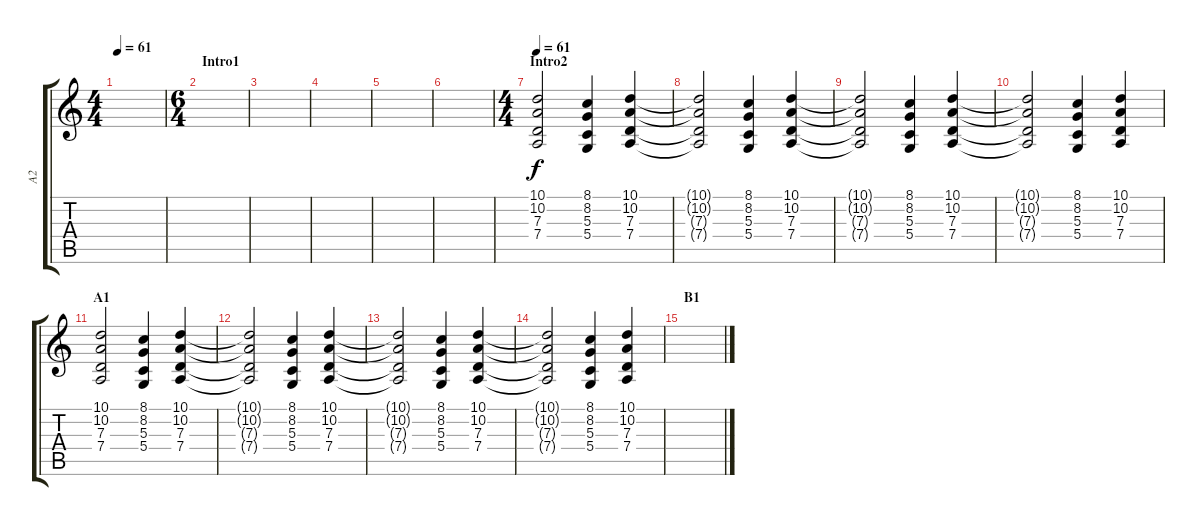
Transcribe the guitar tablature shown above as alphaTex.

\track ("A2" "A2") {instrument accordion}
\staff {score tabs}
\tuning (E4 B3 G3 D3 A2 E2) {hide}
\ts (4 4)
\tempo 61
\tempo 70
\tempo 61
\clef g2
\ks c
|
\ts (6 4)
\section ("" "Intro1")
|
|
|
|
|
\ts (4 4)
\section ("" "Intro2")
\tempo 61
(10.1 10.2 7.3 7.4).2 (8.1 8.2 5.3 5.4).4 (10.1 10.2 7.3 7.4).4 |
(10.1{t} 10.2{t} 7.3{t} 7.4{t}).2 (8.1 8.2 5.3 5.4).4 (10.1 10.2 7.3 7.4).4 |
(10.1{t} 10.2{t} 7.3{t} 7.4{t}).2 (8.1 8.2 5.3 5.4).4 (10.1 10.2 7.3 7.4).4 |
(10.1{t} 10.2{t} 7.3{t} 7.4{t}).2 (8.1 8.2 5.3 5.4).4 (10.1 10.2 7.3 7.4).4 |
\section ("" "A1")
(10.1 10.2 7.3 7.4).2 (8.1 8.2 5.3 5.4).4 (10.1 10.2 7.3 7.4).4 |
(10.1{t} 10.2{t} 7.3{t} 7.4{t}).2 (8.1 8.2 5.3 5.4).4 (10.1 10.2 7.3 7.4).4 |
(10.1{t} 10.2{t} 7.3{t} 7.4{t}).2 (8.1 8.2 5.3 5.4).4 (10.1 10.2 7.3 7.4).4 |
(10.1{t} 10.2{t} 7.3{t} 7.4{t}).2 (8.1 8.2 5.3 5.4).4 (10.1 10.2 7.3 7.4).4 |
\section ("" "B1")
